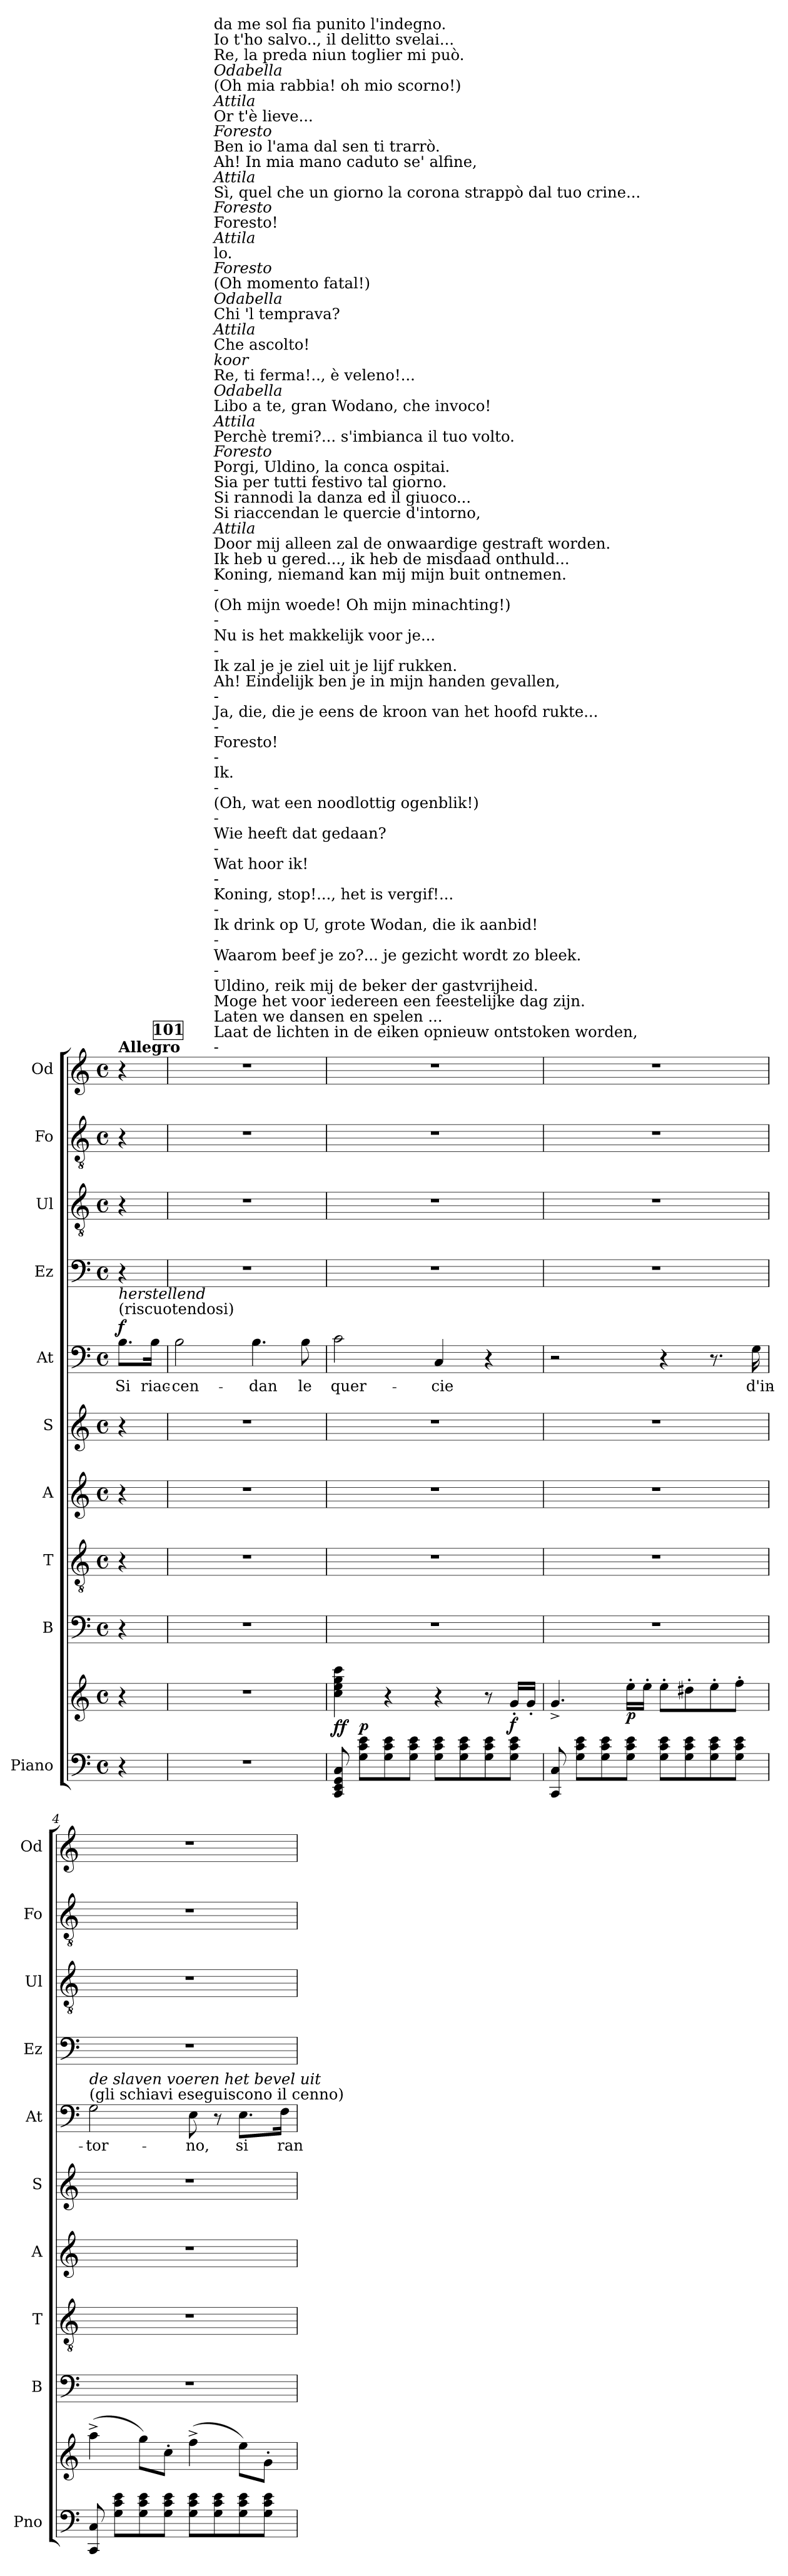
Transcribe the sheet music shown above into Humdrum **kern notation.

**kern	**kern	**dynam	**kern	**kern	**kern	**kern	**kern	**text	**dynam	**kern	**kern	**kern	**kern
*part10	*part10	*part10	*part9	*part8	*part7	*part6	*part5	*part5	*part5	*part4	*part3	*part2	*part1
*staff11	*staff10	*staff10/11	*staff9	*staff8	*staff7	*staff6	*staff5	*staff5	*staff5	*staff4	*staff3	*staff2	*staff1
*I"Piano	*	*	*I"B	*I"T	*I"A	*I"S	*I"At	*	*	*I"Ez	*I"Ul	*I"Fo	*I"Od
*I'Pno	*	*	*I'B	*I'T	*I'A	*I'S	*I'At	*	*	*I'Ez	*I'Ul	*I'Fo	*I'Od
*clefF4	*clefG2	*	*clefF4	*clefGv2	*clefG2	*clefG2	*clefF4	*	*	*clefF4	*clefGv2	*clefGv2	*clefG2
*k[]	*k[]	*	*k[]	*k[]	*k[]	*k[]	*k[]	*	*	*k[]	*k[]	*k[]	*k[]
*M4/4	*M4/4	*	*M4/4	*M4/4	*M4/4	*M4/4	*M4/4	*	*	*M4/4	*M4/4	*M4/4	*M4/4
*met(c)	*met(c)	*	*met(c)	*met(c)	*met(c)	*met(c)	*met(c)	*	*	*met(c)	*met(c)	*met(c)	*met(c)
*MM132	*MM132	*	*MM132	*MM132	*MM132	*MM132	*MM132	*	*	*MM132	*MM132	*MM132	*MM132
=	=	=	=	=	=	=	=	=	=	=	=	=	=
!	!	!	!	!	!	!	!	!	!	!	!	!	!LO:TX:a:B:t=Allegro
!	!	!	!	!	!	!	!LO:TX:a:t=(riscuotendosi)	!	!	!	!	!	!
!	!	!	!	!	!	!	!LO:TX:a:i:t=herstellend	!	!	!	!	!	!
!	!	!	!	!	!	!	!	!LO:LY:b	!LO:DY:a	!	!	!	!
4r	4r	.	4r	4r	4r	4r	8.B\L	Si	f	4r	4r	4r	4r
!	!	!	!	!	!	!	!	!LO:LY:b	!	!	!	!	!
.	.	.	.	.	.	.	16B\Jk	riac-	.	.	.	.	.
!!LO:REH:place=s1:a:B:fs=14:t=101
=1	=1	=1	=1	=1	=1	=1	=1	=1	=1	=1	=1	=1	=1
!	!	!	!	!	!	!	!	!	!	!	!	!	!LO:TX:t=Na de storm wordt het feest in het kamp van Attila voortgezet. Odabella grijpt in als Attila op het punt staat een beker met gif te
!	!	!	!	!	!	!	!	!	!	!	!	!	!LO:TX:t=drinken. Zij redt Attila alleen omdat zij persoonlijk de dood van haar vader wil wreken.
!	!	!	!	!	!	!	!	!	!	!	!	!	!LO:TX:t=Vertaling&colon;
!	!	!	!	!	!	!	!	!LO:LY:b	!	!	!	!	!
*	*	*	*	*	*	*	*	*	*	*	*	*	*^
1r	1r	.	1r	1r	1r	1r	2B\	-cen-	.	1r	1r	1r	1r	4ryy
!	!	!	!	!	!	!	!	!	!	!	!	!	!	!LO:TX:t=-
!	!	!	!	!	!	!	!	!	!	!	!	!	!	!LO:TX:t=Laat de lichten in de eiken opnieuw ontstoken worden,
!	!	!	!	!	!	!	!	!	!	!	!	!	!	!LO:TX:t=Laten we dansen en spelen ...
!	!	!	!	!	!	!	!	!	!	!	!	!	!	!LO:TX:t=Moge het voor iedereen een feestelijke dag zijn.
!	!	!	!	!	!	!	!	!	!	!	!	!	!	!LO:TX:t=Uldino, reik mij de beker der gastvrijheid.
!	!	!	!	!	!	!	!	!	!	!	!	!	!	!LO:TX:t=-
!	!	!	!	!	!	!	!	!	!	!	!	!	!	!LO:TX:t=Waarom beef je zo?... je gezicht wordt zo bleek.
!	!	!	!	!	!	!	!	!	!	!	!	!	!	!LO:TX:t=-
!	!	!	!	!	!	!	!	!	!	!	!	!	!	!LO:TX:t=Ik drink op U, grote Wodan, die ik aanbid!
!	!	!	!	!	!	!	!	!	!	!	!	!	!	!LO:TX:t=-
!	!	!	!	!	!	!	!	!	!	!	!	!	!	!LO:TX:t=Koning, stop!..., het is vergif!...
!	!	!	!	!	!	!	!	!	!	!	!	!	!	!LO:TX:t=-
!	!	!	!	!	!	!	!	!	!	!	!	!	!	!LO:TX:t=Wat hoor ik!
!	!	!	!	!	!	!	!	!	!	!	!	!	!	!LO:TX:t=-
!	!	!	!	!	!	!	!	!	!	!	!	!	!	!LO:TX:t=Wie heeft dat gedaan?
!	!	!	!	!	!	!	!	!	!	!	!	!	!	!LO:TX:t=-
!	!	!	!	!	!	!	!	!	!	!	!	!	!	!LO:TX:t=(Oh, wat een noodlottig ogenblik!)
!	!	!	!	!	!	!	!	!	!	!	!	!	!	!LO:TX:t=-
!	!	!	!	!	!	!	!	!	!	!	!	!	!	!LO:TX:t=Ik.
!	!	!	!	!	!	!	!	!	!	!	!	!	!	!LO:TX:t=-
!	!	!	!	!	!	!	!	!	!	!	!	!	!	!LO:TX:t=Foresto!
!	!	!	!	!	!	!	!	!	!	!	!	!	!	!LO:TX:t=-
!	!	!	!	!	!	!	!	!	!	!	!	!	!	!LO:TX:t=Ja, die, die je eens de kroon van het hoofd rukte...
!	!	!	!	!	!	!	!	!	!	!	!	!	!	!LO:TX:t=-
!	!	!	!	!	!	!	!	!	!	!	!	!	!	!LO:TX:t=Ah! Eindelijk ben je in mijn handen gevallen,
!	!	!	!	!	!	!	!	!	!	!	!	!	!	!LO:TX:t=Ik zal je je ziel uit je lijf rukken.
!	!	!	!	!	!	!	!	!	!	!	!	!	!	!LO:TX:t=-
!	!	!	!	!	!	!	!	!	!	!	!	!	!	!LO:TX:t=Nu is het makkelijk voor je...
!	!	!	!	!	!	!	!	!	!	!	!	!	!	!LO:TX:t=-
!	!	!	!	!	!	!	!	!	!	!	!	!	!	!LO:TX:t=(Oh mijn woede! Oh mijn minachting!)
!	!	!	!	!	!	!	!	!	!	!	!	!	!	!LO:TX:t=-
!	!	!	!	!	!	!	!	!	!	!	!	!	!	!LO:TX:t=Koning, niemand kan mij mijn buit ontnemen.
!	!	!	!	!	!	!	!	!	!	!	!	!	!	!LO:TX:t=Ik heb u gered..., ik heb de misdaad onthuld...
!	!	!	!	!	!	!	!	!	!	!	!	!	!	!LO:TX:t=Door mij alleen zal de onwaardige gestraft worden.
!	!	!	!	!	!	!	!	!	!	!	!	!	!	!LO:TX:i:t=Attila
!	!	!	!	!	!	!	!	!	!	!	!	!	!	!LO:TX:t=Si riaccendan le quercie d'intorno,
!	!	!	!	!	!	!	!	!	!	!	!	!	!	!LO:TX:t=Si rannodi la danza ed il giuoco...
!	!	!	!	!	!	!	!	!	!	!	!	!	!	!LO:TX:t=Sia per tutti festivo tal giorno.
!	!	!	!	!	!	!	!	!	!	!	!	!	!	!LO:TX:t=Porgi, Uldino, la conca ospitai.
!	!	!	!	!	!	!	!	!	!	!	!	!	!	!LO:TX:i:t=Foresto
!	!	!	!	!	!	!	!	!	!	!	!	!	!	!LO:TX:t=Perchè tremi?... s'imbianca il tuo volto.
!	!	!	!	!	!	!	!	!	!	!	!	!	!	!LO:TX:i:t=Attila
!	!	!	!	!	!	!	!	!	!	!	!	!	!	!LO:TX:t=Libo a te, gran Wodano, che invoco!
!	!	!	!	!	!	!	!	!	!	!	!	!	!	!LO:TX:i:t=Odabella
!	!	!	!	!	!	!	!	!	!	!	!	!	!	!LO:TX:t=Re, ti ferma!.., è veleno!...
!	!	!	!	!	!	!	!	!	!	!	!	!	!	!LO:TX:i:t=koor
!	!	!	!	!	!	!	!	!	!	!	!	!	!	!LO:TX:t=Che ascolto!
!	!	!	!	!	!	!	!	!	!	!	!	!	!	!LO:TX:i:t=Attila
!	!	!	!	!	!	!	!	!	!	!	!	!	!	!LO:TX:t=Chi 'l temprava?
!	!	!	!	!	!	!	!	!	!	!	!	!	!	!LO:TX:i:t=Odabella
!	!	!	!	!	!	!	!	!	!	!	!	!	!	!LO:TX:t=(Oh momento fatal!)
!	!	!	!	!	!	!	!	!	!	!	!	!	!	!LO:TX:i:t=Foresto
!	!	!	!	!	!	!	!	!	!	!	!	!	!	!LO:TX:t=lo.
!	!	!	!	!	!	!	!	!	!	!	!	!	!	!LO:TX:i:t=Attila
!	!	!	!	!	!	!	!	!	!	!	!	!	!	!LO:TX:t=Foresto!
!	!	!	!	!	!	!	!	!	!	!	!	!	!	!LO:TX:i:t=Foresto
!	!	!	!	!	!	!	!	!	!	!	!	!	!	!LO:TX:t=Sì, quel che un giorno la corona strappò dal tuo crine...
!	!	!	!	!	!	!	!	!	!	!	!	!	!	!LO:TX:i:t=Attila
!	!	!	!	!	!	!	!	!	!	!	!	!	!	!LO:TX:t=Ah! In mia mano caduto se' alfine,
!	!	!	!	!	!	!	!	!	!	!	!	!	!	!LO:TX:t=Ben io l'ama dal sen ti trarrò.
!	!	!	!	!	!	!	!	!	!	!	!	!	!	!LO:TX:i:t=Foresto
!	!	!	!	!	!	!	!	!	!	!	!	!	!	!LO:TX:t=Or t'è lieve...
!	!	!	!	!	!	!	!	!	!	!	!	!	!	!LO:TX:i:t=Attila
!	!	!	!	!	!	!	!	!	!	!	!	!	!	!LO:TX:t=(Oh mia rabbia! oh mio scorno!)
!	!	!	!	!	!	!	!	!	!	!	!	!	!	!LO:TX:i:t=Odabella
!	!	!	!	!	!	!	!	!	!	!	!	!	!	!LO:TX:t=Re, la preda niun toglier mi può.
!	!	!	!	!	!	!	!	!	!	!	!	!	!	!LO:TX:t=Io t'ho salvo.., il delitto svelai...
!	!	!	!	!	!	!	!	!	!	!	!	!	!	!LO:TX:t=da me sol fia punito l'indegno.
.	.	.	.	.	.	.	.	.	.	.	.	.	.	2.ryy
!	!	!	!	!	!	!	!	!LO:LY:b	!	!	!	!	!	!
.	.	.	.	.	.	.	4.B\	-dan	.	.	.	.	.	.
!	!	!	!	!	!	!	!	!LO:LY:b	!	!	!	!	!	!
.	.	.	.	.	.	.	8B\	le	.	.	.	.	.	.
*	*	*	*	*	*	*	*	*	*	*	*	*	*v	*v
=2	=2	=2	=2	=2	=2	=2	=2	=2	=2	=2	=2	=2	=2
*k[]	*k[]	*	*k[]	*k[]	*k[]	*k[]	*k[]	*	*	*k[]	*k[]	*k[]	*k[]
*	*	*	*	*	*	*	*	*	*	*	*	*	*^
!	!	!LO:DY:b	!	!	!	!	!	!LO:LY:b	!	!	!	!	!	!
*	*	*	*	*	*	*	*	*	*	*	*	*	*v	*v
8CC/ 8EE/ 8GG/ 8C/	4cc\ 4ee\ 4gg\ 4ccc\	ff	1r	1r	1r	1r	2c\	quer-	.	1r	1r	1r	1r
!	!	!LO:DY:a=2	!	!	!	!	!	!	!	!	!	!	!
8G\ 8c\ 8e\L	.	p	.	.	.	.	.	.	.	.	.	.	.
8G\ 8c\ 8e\	4r	.	.	.	.	.	.	.	.	.	.	.	.
8G\ 8c\ 8e\J	.	.	.	.	.	.	.	.	.	.	.	.	.
!	!	!	!	!	!	!	!	!LO:LY:b	!	!	!	!	!
8G\ 8c\ 8e\L	4r	.	.	.	.	.	4C/	-cie	.	.	.	.	.
8G\ 8c\ 8e\	.	.	.	.	.	.	.	.	.	.	.	.	.
8G\ 8c\ 8e\	8r	.	.	.	.	.	4r	.	.	.	.	.	.
!	!	!LO:DY:b	!	!	!	!	!	!	!	!	!	!	!
8G\ 8c\ 8e\J	16g'/LL	f	.	.	.	.	.	.	.	.	.	.	.
.	16g'/JJ	.	.	.	.	.	.	.	.	.	.	.	.
=3	=3	=3	=3	=3	=3	=3	=3	=3	=3	=3	=3	=3	=3
8CC/ 8C/	4.g^/	.	1r	1r	1r	1r	2r	.	.	1r	1r	1r	1r
8G\ 8c\ 8e\L	.	.	.	.	.	.	.	.	.	.	.	.	.
8G\ 8c\ 8e\	.	.	.	.	.	.	.	.	.	.	.	.	.
!	!	!LO:DY:b	!	!	!	!	!	!	!	!	!	!	!
8G\ 8c\ 8e\J	16ee'\LL	p	.	.	.	.	.	.	.	.	.	.	.
.	16ee'\JJ	.	.	.	.	.	.	.	.	.	.	.	.
8G\ 8c\ 8e\L	8ee'\L	.	.	.	.	.	4r	.	.	.	.	.	.
8G\ 8c\ 8e\	8dd#X'\	.	.	.	.	.	.	.	.	.	.	.	.
8G\ 8c\ 8e\	8ee'\	.	.	.	.	.	8.r	.	.	.	.	.	.
8G\ 8c\ 8e\J	8ff'\J	.	.	.	.	.	.	.	.	.	.	.	.
!	!	!	!	!	!	!	!	!LO:LY:b	!	!	!	!	!
.	.	.	.	.	.	.	16G\	d'in-	.	.	.	.	.
=4	=4	=4	=4	=4	=4	=4	=4	=4	=4	=4	=4	=4	=4
!	!	!	!	!	!	!	!LO:TX:a:t=(gli schiavi eseguiscono il cenno)	!	!	!	!	!	!
!	!	!	!	!	!	!	!LO:TX:a:i:t=de slaven voeren het bevel uit	!	!	!	!	!	!
!	!	!	!	!	!	!	!	!LO:LY:b	!	!	!	!	!
8CC/ 8C/	(>4aa^\	.	1r	1r	1r	1r	2G\	-tor-	.	1r	1r	1r	1r
8G\ 8c\ 8e\L	.	.	.	.	.	.	.	.	.	.	.	.	.
8G\ 8c\ 8e\	8gg\L)	.	.	.	.	.	.	.	.	.	.	.	.
8G\ 8c\ 8e\J	8cc'\J	.	.	.	.	.	.	.	.	.	.	.	.
!	!	!	!	!	!	!	!	!LO:LY:b	!	!	!	!	!
8G\ 8c\ 8e\L	(>4ff^\	.	.	.	.	.	8E\	-no,	.	.	.	.	.
8G\ 8c\ 8e\	.	.	.	.	.	.	8r	.	.	.	.	.	.
!	!	!	!	!	!	!	!	!LO:LY:b	!	!	!	!	!
8G\ 8c\ 8e\	8ee\L)	.	.	.	.	.	8.E\L	si	.	.	.	.	.
8G\ 8c\ 8e\J	8g'\J	.	.	.	.	.	.	.	.	.	.	.	.
!	!	!	!	!	!	!	!	!LO:LY:b	!	!	!	!	!
.	.	.	.	.	.	.	16F\Jk	ran-	.	.	.	.	.
=	=	=	=	=	=	=	=	=	=	=	=	=	=
*-	*-	*-	*-	*-	*-	*-	*-	*-	*-	*-	*-	*-	*-
